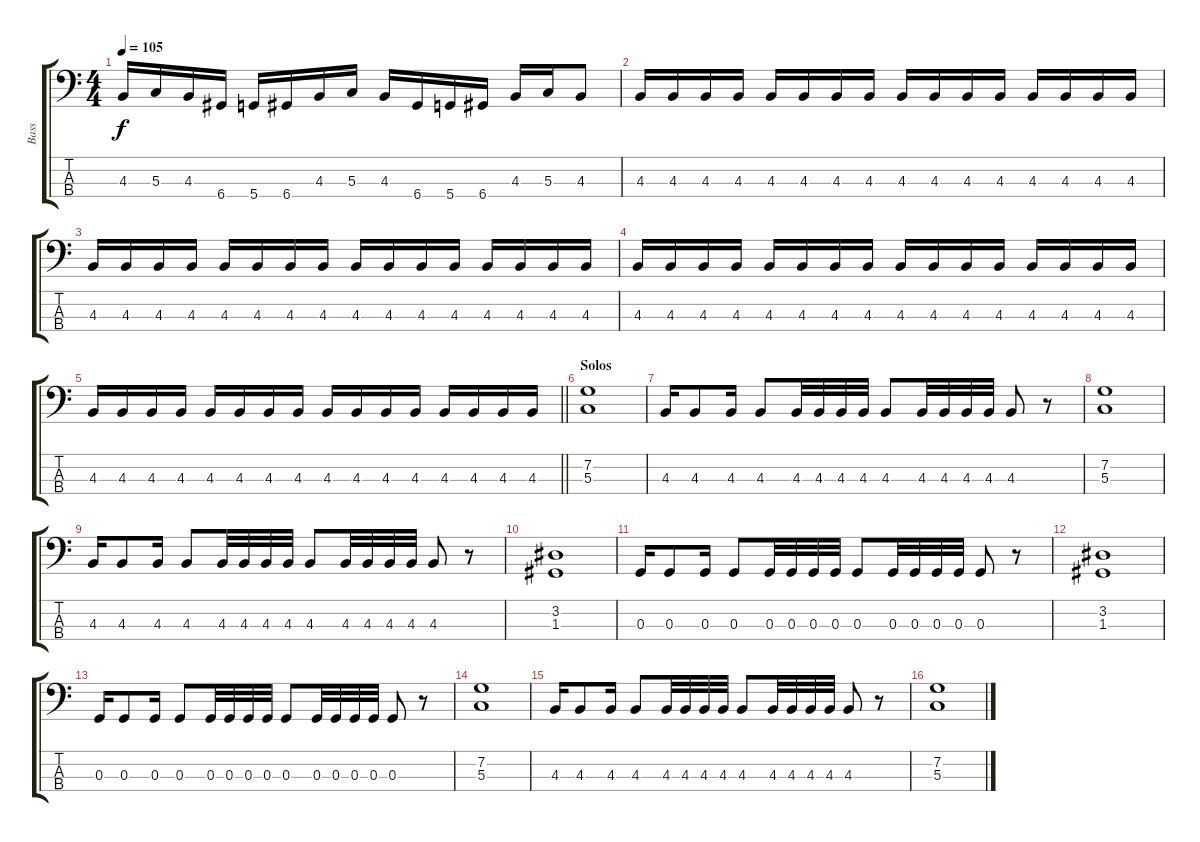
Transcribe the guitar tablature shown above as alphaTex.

\track ("Bass" "Bass") {instrument electricbassfinger}
\staff {score tabs}
\tuning (F2 C2 G1 D1) {hide}
\ts (4 4)
\tempo 105
\clef f4
\ks c
4.3.16{dy f} 5.3.16 4.3.16 6.4.16 5.4.16 6.4.16 4.3.16 5.3.16 4.3.16 6.4.16 5.4.16 6.4.16 4.3.16 5.3.16 4.3.8 |
4.3.16 4.3.16 4.3.16 4.3.16 4.3.16 4.3.16 4.3.16 4.3.16 4.3.16 4.3.16 4.3.16 4.3.16 4.3.16 4.3.16 4.3.16 4.3.16 |
4.3.16 4.3.16 4.3.16 4.3.16 4.3.16 4.3.16 4.3.16 4.3.16 4.3.16 4.3.16 4.3.16 4.3.16 4.3.16 4.3.16 4.3.16 4.3.16 |
4.3.16 4.3.16 4.3.16 4.3.16 4.3.16 4.3.16 4.3.16 4.3.16 4.3.16 4.3.16 4.3.16 4.3.16 4.3.16 4.3.16 4.3.16 4.3.16 |
\barLineRight lightlight
4.3.16 4.3.16 4.3.16 4.3.16 4.3.16 4.3.16 4.3.16 4.3.16 4.3.16 4.3.16 4.3.16 4.3.16 4.3.16 4.3.16 4.3.16 4.3.16 |
\section ("" "Solos")
(7.2 5.3).1 |
4.3.16 4.3.8 4.3.16 4.3.8 4.3.32 4.3.32 4.3.32 4.3.32 4.3.8 4.3.32 4.3.32 4.3.32 4.3.32 4.3.8 r.8 |
(7.2 5.3).1 |
4.3.16 4.3.8 4.3.16 4.3.8 4.3.32 4.3.32 4.3.32 4.3.32 4.3.8 4.3.32 4.3.32 4.3.32 4.3.32 4.3.8 r.8 |
(3.2 1.3).1 |
0.3.16 0.3.8 0.3.16 0.3.8 0.3.32 0.3.32 0.3.32 0.3.32 0.3.8 0.3.32 0.3.32 0.3.32 0.3.32 0.3.8 r.8 |
(3.2 1.3).1 |
0.3.16 0.3.8 0.3.16 0.3.8 0.3.32 0.3.32 0.3.32 0.3.32 0.3.8 0.3.32 0.3.32 0.3.32 0.3.32 0.3.8 r.8 |
(7.2 5.3).1 |
4.3.16 4.3.8 4.3.16 4.3.8 4.3.32 4.3.32 4.3.32 4.3.32 4.3.8 4.3.32 4.3.32 4.3.32 4.3.32 4.3.8 r.8 |
(7.2 5.3).1
